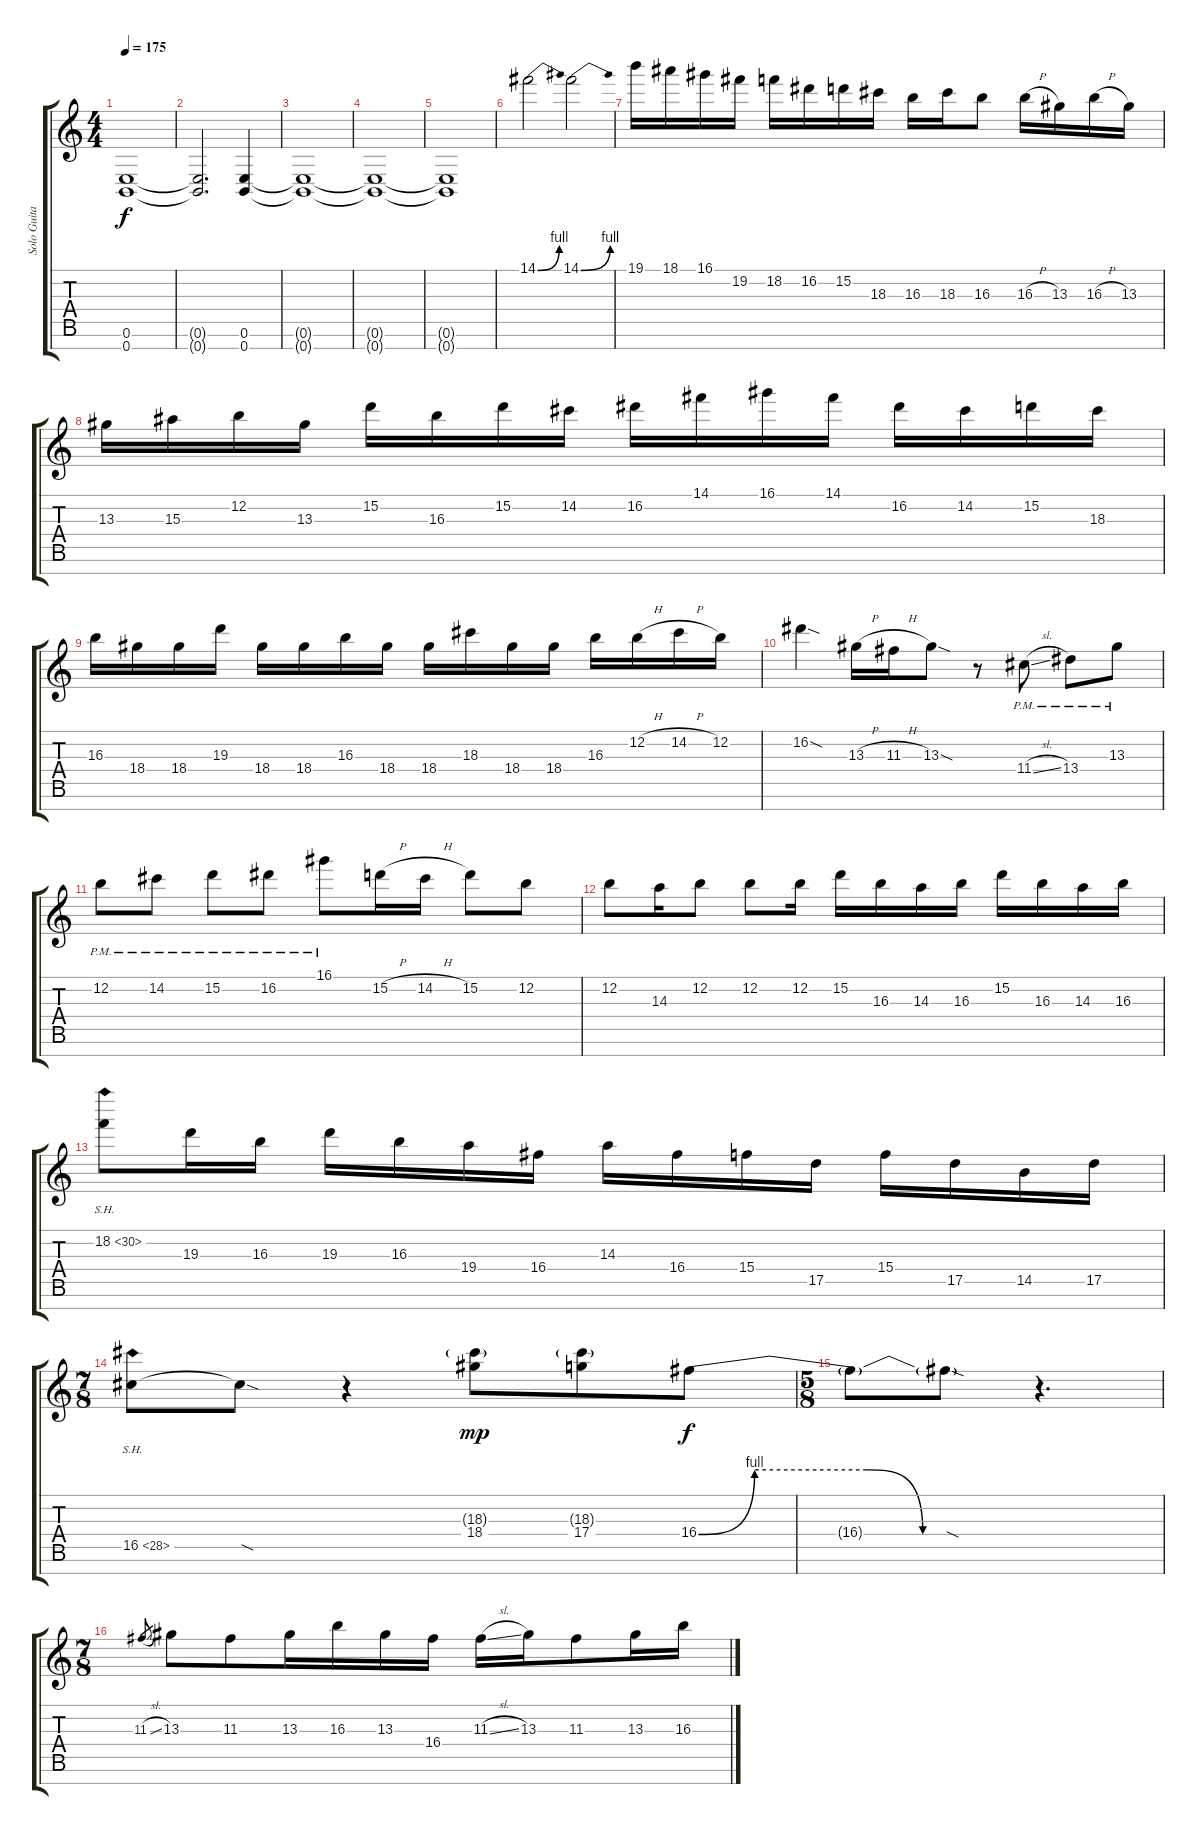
\track ("Solo Guitar" "Solo Guita") {instrument distortionguitar}
\staff {score tabs}
\tuning (E4 B3 G3 D3 A2 E2 B1) {hide}
\ts (4 4)
\tempo 175
\clef g2
\ks c
(0.6{t} 0.7{t}).1{dy f} |
(0.6{t} 0.7{t}).2{d} (0.6 0.7).4 |
(0.6{t} 0.7{t}).1 |
(0.6{t} 0.7{t}).1 |
(0.6{t} 0.7{t}).1 |
14.1{be (bend 0 0 60 4)}.2{volume 14 instrument distortionguitar} 14.1{be (bend 0 0 60 4)}.2 |
19.1.16 18.1.16 16.1.16 19.2.16 18.2.16 16.2.16 15.2.16 18.3.16 16.3.16 18.3.16 16.3.8 16.3{h}.16 13.3.16 16.3{h}.16 13.3.16 |
13.3.16 15.3.16 12.2.16 13.3.16 15.2.16 16.3.16 15.2.16 14.2.16 16.2.16 14.1.16 16.1.16 14.1.16 16.2.16 14.2.16 15.2.16 18.3.16 |
16.3.16 18.4.16 18.4.16 19.3.16 18.4.16 18.4.16 16.3.16 18.4.16 18.4.16 18.3.16 18.4.16 18.4.16 16.3.16 12.2{h}.16 14.2{h}.16 12.2.16 |
16.2{sod}.4 13.3{h}.16 11.3{h}.16 13.3{sod}.8 r.8 11.4{sl pm}.8 13.4{pm}.8 13.3{pm}.8 |
12.2{pm}.8 14.2{pm}.8 15.2{pm}.8 16.2{pm}.8 16.1{pm}.8 15.2{h}.16 14.2{h}.16 15.2.8 12.2.8 |
12.2.8 14.3.16 12.2.8 12.2.8 12.2.16 15.2.16 16.3.16 14.3.16 16.3.16 15.2.16 16.3.16 14.3.16 16.3.16 |
18.2{sh 12}.8 19.3.16 16.3.16 19.3.16 16.3.16 19.4.16 16.4.16 14.3.16 16.4.16 15.4.16 17.5.16 15.4.16 17.5.16 14.5.16 17.5.16 |
\ts (7 8)
16.5{sh 12}.8 16.5{sod t}.8 r.4 (18.3{g} 18.4).8{dy mp} (18.3{g} 17.4).8 16.4{be (custom 0 0 10 4 30 4 40 0 60 0)}.8{dy f} |
\ts (5 8)
16.4{t}.8 16.4{sod t}.8 r.4{d} |
\ts (7 8)
11.3{sl}.8{gr} 13.3.8 11.3.8 13.3.16 16.3.16 13.3.16 16.4.16 11.3{sl}.16 13.3.16 11.3.8 13.3.16 16.3.16
